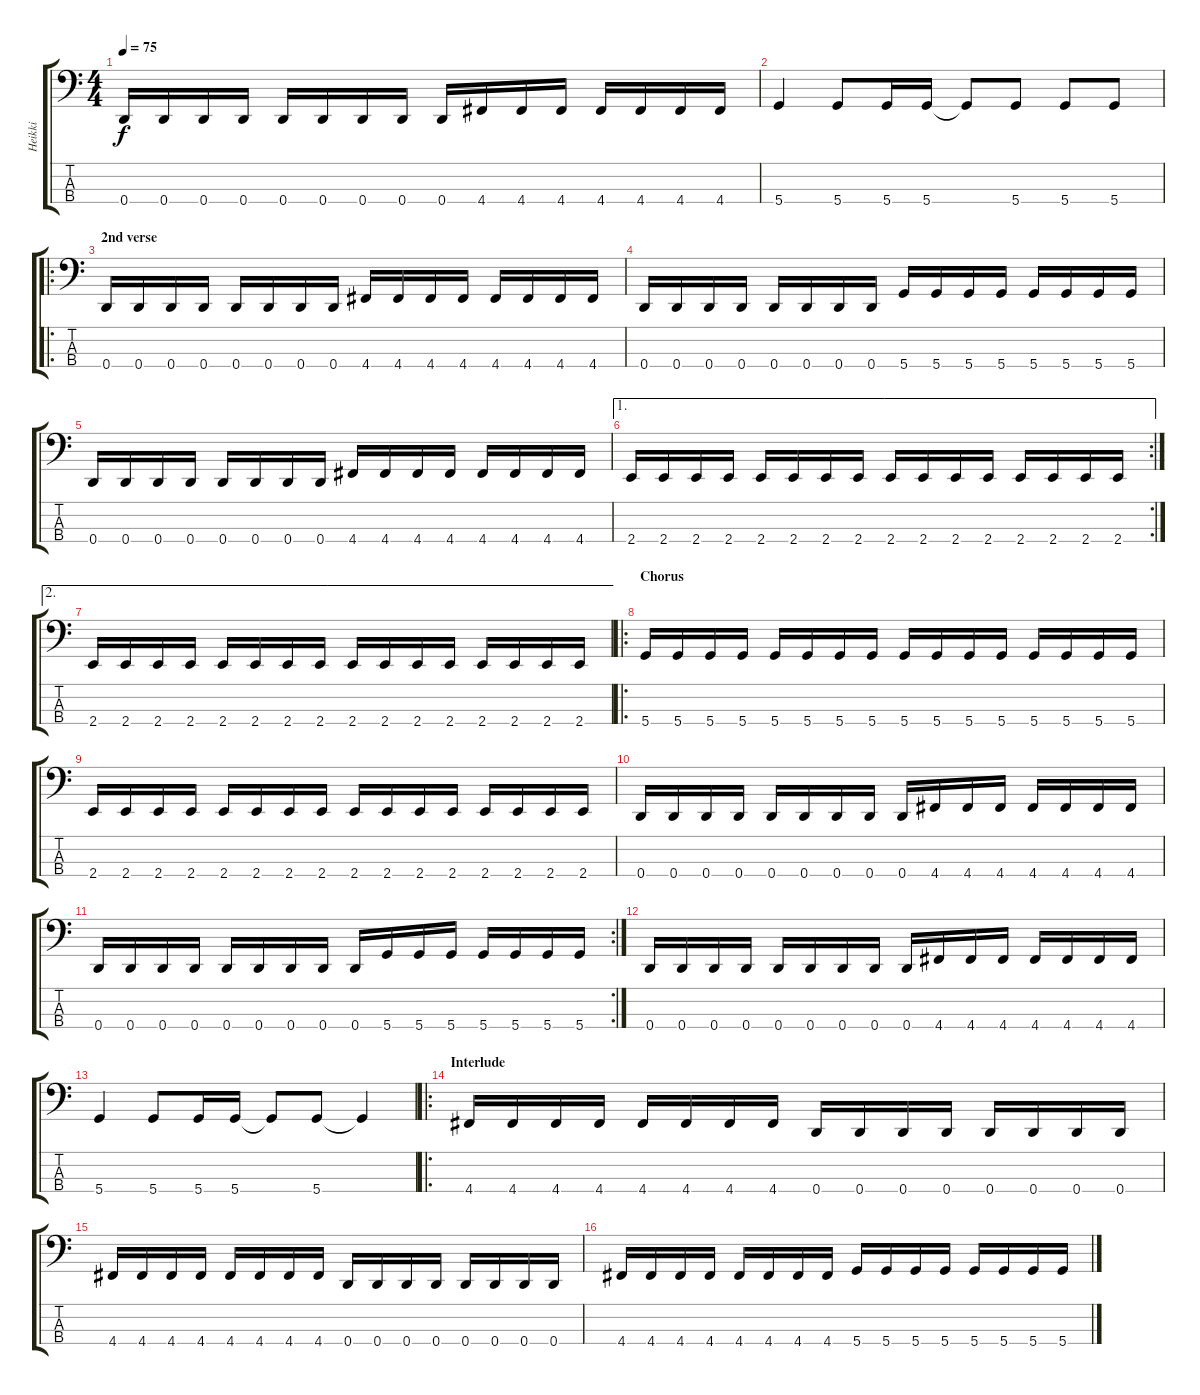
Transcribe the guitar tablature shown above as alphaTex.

\track ("Heikki" "Heikki") {instrument electricbassfinger}
\staff {score tabs}
\tuning (G2 D2 A1 D1) {hide}
\ts (4 4)
\tempo 75
\clef f4
\ks c
0.4.16{dy f} 0.4.16 0.4.16 0.4.16 0.4.16 0.4.16 0.4.16 0.4.16 0.4.16 4.4.16 4.4.16 4.4.16 4.4.16 4.4.16 4.4.16 4.4.16 |
5.4.4 5.4.8 5.4.16 5.4.16 5.4{t}.8 5.4.8 5.4.8 5.4.8 |
\ro
\section ("" "2nd verse")
0.4.16 0.4.16 0.4.16 0.4.16 0.4.16 0.4.16 0.4.16 0.4.16 4.4.16 4.4.16 4.4.16 4.4.16 4.4.16 4.4.16 4.4.16 4.4.16 |
0.4.16 0.4.16 0.4.16 0.4.16 0.4.16 0.4.16 0.4.16 0.4.16 5.4.16 5.4.16 5.4.16 5.4.16 5.4.16 5.4.16 5.4.16 5.4.16 |
0.4.16 0.4.16 0.4.16 0.4.16 0.4.16 0.4.16 0.4.16 0.4.16 4.4.16 4.4.16 4.4.16 4.4.16 4.4.16 4.4.16 4.4.16 4.4.16 |
\ae 1
\rc 2
2.4.16 2.4.16 2.4.16 2.4.16 2.4.16 2.4.16 2.4.16 2.4.16 2.4.16 2.4.16 2.4.16 2.4.16 2.4.16 2.4.16 2.4.16 2.4.16 |
\ae 2
2.4.16 2.4.16 2.4.16 2.4.16 2.4.16 2.4.16 2.4.16 2.4.16 2.4.16 2.4.16 2.4.16 2.4.16 2.4.16 2.4.16 2.4.16 2.4.16 |
\ro
\section ("" "Chorus")
5.4.16 5.4.16 5.4.16 5.4.16 5.4.16 5.4.16 5.4.16 5.4.16 5.4.16 5.4.16 5.4.16 5.4.16 5.4.16 5.4.16 5.4.16 5.4.16 |
2.4.16 2.4.16 2.4.16 2.4.16 2.4.16 2.4.16 2.4.16 2.4.16 2.4.16 2.4.16 2.4.16 2.4.16 2.4.16 2.4.16 2.4.16 2.4.16 |
0.4.16 0.4.16 0.4.16 0.4.16 0.4.16 0.4.16 0.4.16 0.4.16 0.4.16 4.4.16 4.4.16 4.4.16 4.4.16 4.4.16 4.4.16 4.4.16 |
\rc 2
0.4.16 0.4.16 0.4.16 0.4.16 0.4.16 0.4.16 0.4.16 0.4.16 0.4.16 5.4.16 5.4.16 5.4.16 5.4.16 5.4.16 5.4.16 5.4.16 |
0.4.16 0.4.16 0.4.16 0.4.16 0.4.16 0.4.16 0.4.16 0.4.16 0.4.16 4.4.16 4.4.16 4.4.16 4.4.16 4.4.16 4.4.16 4.4.16 |
5.4.4 5.4.8 5.4.16 5.4.16 5.4{t}.8 5.4.8 5.4{t}.4 |
\ro
\section ("" "Interlude")
4.4.16 4.4.16 4.4.16 4.4.16 4.4.16 4.4.16 4.4.16 4.4.16 0.4.16 0.4.16 0.4.16 0.4.16 0.4.16 0.4.16 0.4.16 0.4.16 |
4.4.16 4.4.16 4.4.16 4.4.16 4.4.16 4.4.16 4.4.16 4.4.16 0.4.16 0.4.16 0.4.16 0.4.16 0.4.16 0.4.16 0.4.16 0.4.16 |
4.4.16 4.4.16 4.4.16 4.4.16 4.4.16 4.4.16 4.4.16 4.4.16 5.4.16 5.4.16 5.4.16 5.4.16 5.4.16 5.4.16 5.4.16 5.4.16
